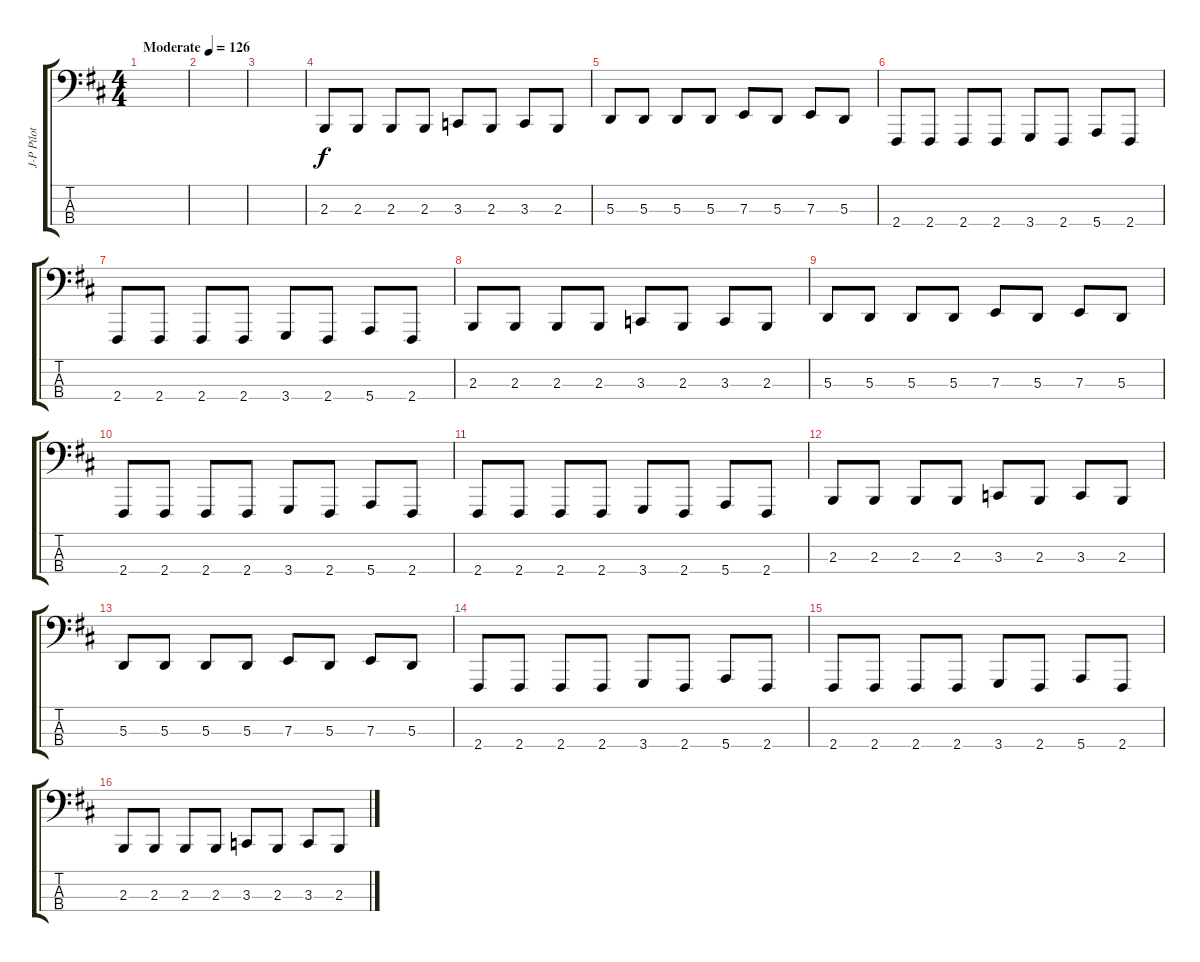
\track ("J-P Pïlot (synthé basse)" "J-P Pïlot ") {instrument fx1rain}
\staff {score tabs}
\tuning (G2 D2 A1 E1) {hide}
\ts (4 4)
\tempo (126 "Moderate")
\clef f4
\ks d
|
|
|
2.3.8 2.3.8 2.3.8 2.3.8 3.3.8 2.3.8 3.3.8 2.3.8 |
5.3.8 5.3.8 5.3.8 5.3.8 7.3.8 5.3.8 7.3.8 5.3.8 |
2.4.8 2.4.8 2.4.8 2.4.8 3.4.8 2.4.8 5.4.8 2.4.8 |
2.4.8 2.4.8 2.4.8 2.4.8 3.4.8 2.4.8 5.4.8 2.4.8 |
2.3.8 2.3.8 2.3.8 2.3.8 3.3.8 2.3.8 3.3.8 2.3.8 |
5.3.8 5.3.8 5.3.8 5.3.8 7.3.8 5.3.8 7.3.8 5.3.8 |
2.4.8 2.4.8 2.4.8 2.4.8 3.4.8 2.4.8 5.4.8 2.4.8 |
2.4.8 2.4.8 2.4.8 2.4.8 3.4.8 2.4.8 5.4.8 2.4.8 |
2.3.8 2.3.8 2.3.8 2.3.8 3.3.8 2.3.8 3.3.8 2.3.8 |
5.3.8 5.3.8 5.3.8 5.3.8 7.3.8 5.3.8 7.3.8 5.3.8 |
2.4.8 2.4.8 2.4.8 2.4.8 3.4.8 2.4.8 5.4.8 2.4.8 |
2.4.8 2.4.8 2.4.8 2.4.8 3.4.8 2.4.8 5.4.8 2.4.8 |
2.3.8 2.3.8 2.3.8 2.3.8 3.3.8 2.3.8 3.3.8 2.3.8
